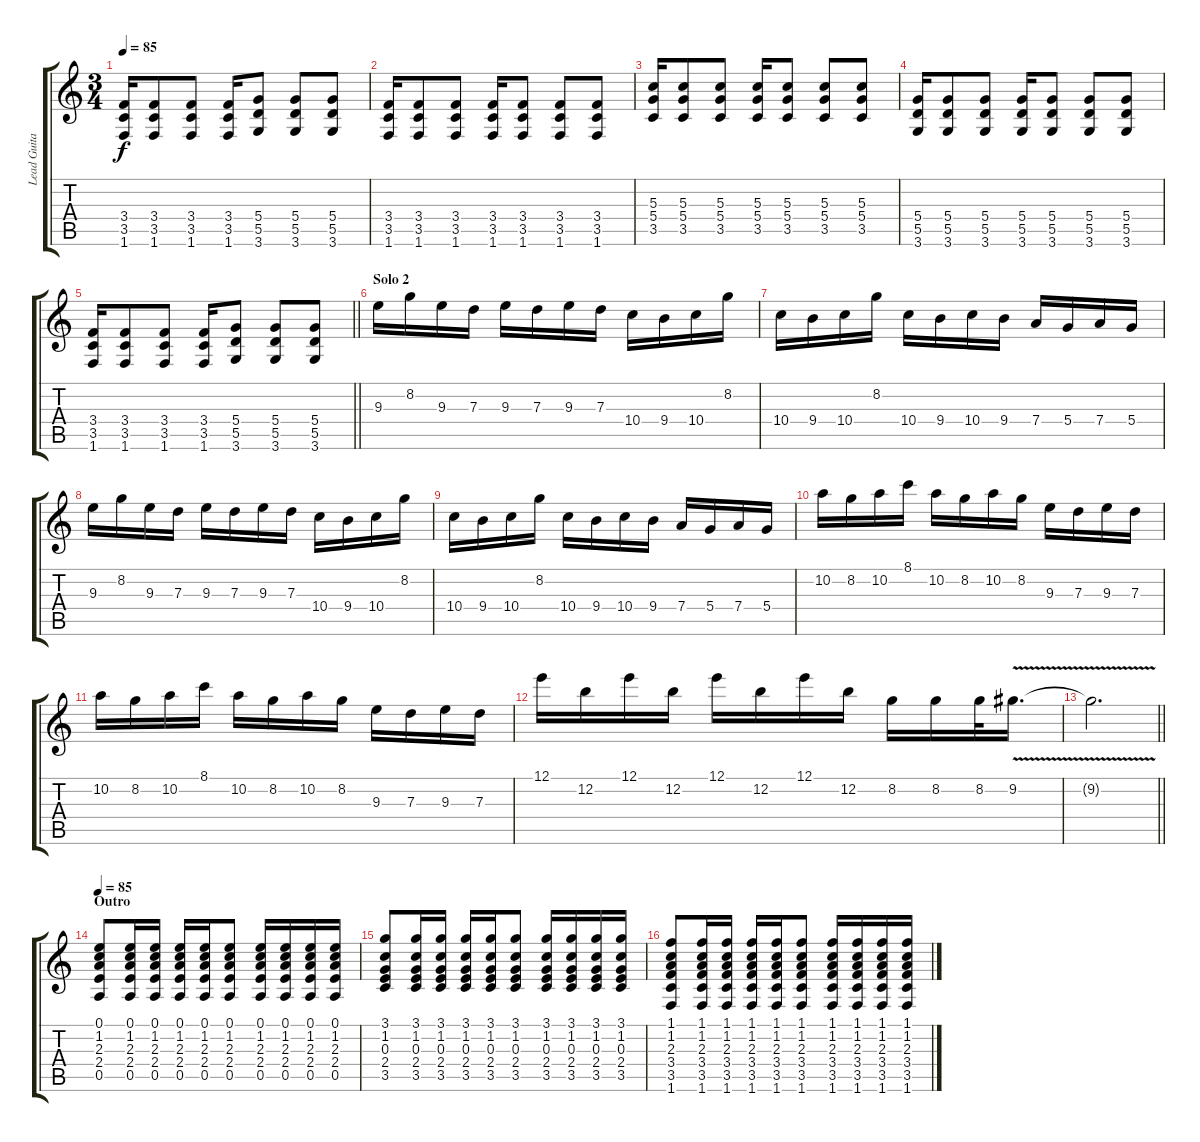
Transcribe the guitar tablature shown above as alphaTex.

\track ("Lead Guitar (Xulfi)" "Lead Guita") {instrument acousticguitarsteel}
\staff {score tabs}
\tuning (E4 B3 G3 D3 A2 E2) {hide}
\ts (3 4)
\tempo 85
\clef g2
\ks c
(3.4 3.5 1.6).16{dy f} (3.4 3.5 1.6).8 (3.4 3.5 1.6).8 (3.4 3.5 1.6).16 (5.4 5.5 3.6).8 (5.4 5.5 3.6).8 (5.4 5.5 3.6).8 |
(3.4 3.5 1.6).16 (3.4 3.5 1.6).8 (3.4 3.5 1.6).8 (3.4 3.5 1.6).16 (3.4 3.5 1.6).8 (3.4 3.5 1.6).8 (3.4 3.5 1.6).8 |
(5.3 5.4 3.5).16 (5.3 5.4 3.5).8 (5.3 5.4 3.5).8 (5.3 5.4 3.5).16 (5.3 5.4 3.5).8 (5.3 5.4 3.5).8 (5.3 5.4 3.5).8 |
(5.4 5.5 3.6).16 (5.4 5.5 3.6).8 (5.4 5.5 3.6).8 (5.4 5.5 3.6).16 (5.4 5.5 3.6).8 (5.4 5.5 3.6).8 (5.4 5.5 3.6).8 |
\barLineRight lightlight
(3.4 3.5 1.6).16 (3.4 3.5 1.6).8 (3.4 3.5 1.6).8 (3.4 3.5 1.6).16 (5.4 5.5 3.6).8 (5.4 5.5 3.6).8 (5.4 5.5 3.6).8 |
\section ("" "Solo 2")
9.3.16{volume 13 balance 8 instrument distortionguitar} 8.2.16 9.3.16 7.3.16 9.3.16 7.3.16 9.3.16 7.3.16 10.4.16 9.4.16 10.4.16 8.2.16 |
10.4.16 9.4.16 10.4.16 8.2.16 10.4.16 9.4.16 10.4.16 9.4.16 7.4.16 5.4.16 7.4.16 5.4.16 |
9.3.16 8.2.16 9.3.16 7.3.16 9.3.16 7.3.16 9.3.16 7.3.16 10.4.16 9.4.16 10.4.16 8.2.16 |
10.4.16 9.4.16 10.4.16 8.2.16 10.4.16 9.4.16 10.4.16 9.4.16 7.4.16 5.4.16 7.4.16 5.4.16 |
10.2.16 8.2.16 10.2.16 8.1.16 10.2.16 8.2.16 10.2.16 8.2.16 9.3.16 7.3.16 9.3.16 7.3.16 |
10.2.16 8.2.16 10.2.16 8.1.16 10.2.16 8.2.16 10.2.16 8.2.16 9.3.16 7.3.16 9.3.16 7.3.16 |
12.1.16 12.2.16 12.1.16 12.2.16 12.1.16 12.2.16 12.1.16 12.2.16 8.2.16 8.2.16 8.2.32 9.2{v}.16{d} |
\barLineRight lightlight
9.2{t}.2{d} |
\section ("" "Outro")
\tempo 85
(0.1 1.2 2.3 2.4 0.5).8{volume 8 balance 8 instrument acousticguitarsteel} (0.1 1.2 2.3 2.4 0.5).16 (0.1 1.2 2.3 2.4 0.5).16 (0.1 1.2 2.3 2.4 0.5).16 (0.1 1.2 2.3 2.4 0.5).16 (0.1 1.2 2.3 2.4 0.5).8 (0.1 1.2 2.3 2.4 0.5).16 (0.1 1.2 2.3 2.4 0.5).16 (0.1 1.2 2.3 2.4 0.5).16 (0.1 1.2 2.3 2.4 0.5).16 |
(3.1 1.2 0.3 2.4 3.5).8 (3.1 1.2 0.3 2.4 3.5).16 (3.1 1.2 0.3 2.4 3.5).16 (3.1 1.2 0.3 2.4 3.5).16 (3.1 1.2 0.3 2.4 3.5).16 (3.1 1.2 0.3 2.4 3.5).8 (3.1 1.2 0.3 2.4 3.5).16 (3.1 1.2 0.3 2.4 3.5).16 (3.1 1.2 0.3 2.4 3.5).16 (3.1 1.2 0.3 2.4 3.5).16 |
(1.1 1.2 2.3 3.4 3.5 1.6).8 (1.1 1.2 2.3 3.4 3.5 1.6).16 (1.1 1.2 2.3 3.4 3.5 1.6).16 (1.1 1.2 2.3 3.4 3.5 1.6).16 (1.1 1.2 2.3 3.4 3.5 1.6).16 (1.1 1.2 2.3 3.4 3.5 1.6).8 (1.1 1.2 2.3 3.4 3.5 1.6).16 (1.1 1.2 2.3 3.4 3.5 1.6).16 (1.1 1.2 2.3 3.4 3.5 1.6).16 (1.1 1.2 2.3 3.4 3.5 1.6).16
